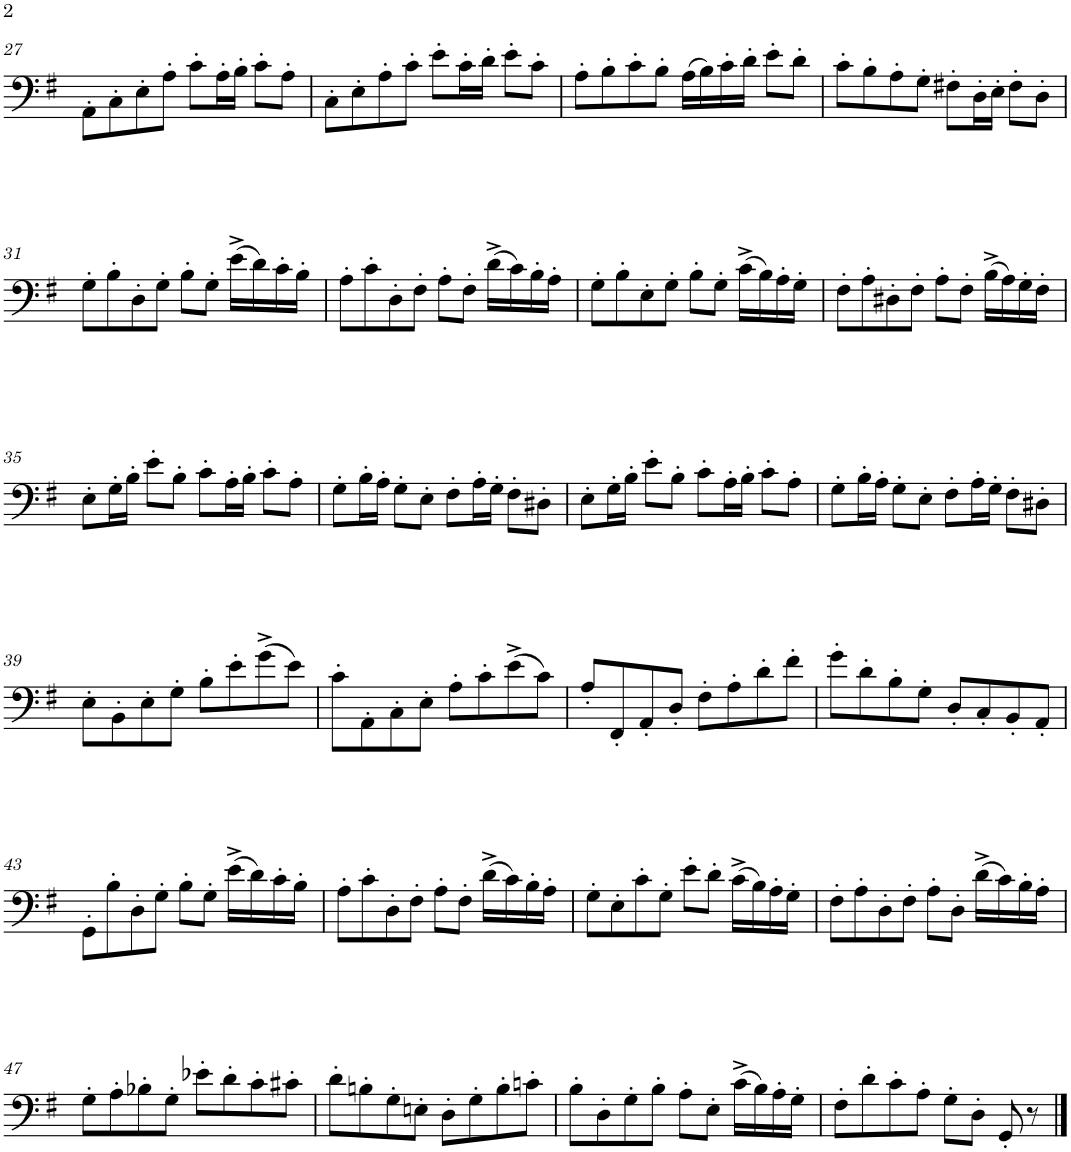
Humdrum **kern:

**kern
*part1
*staff1
*I"Trombone
*I'Tbn.
!!LO:PB:g=z
*clefF4
*k[f#]
*M4/4
*met(c)
=27
8AA'\L
8C'\
8E'\
8A'\J
8c'\L
16A'\L
16B'\JJ
8c'\L
8A'\J
=28
8C'\L
8E'\
8A'\
8c'\J
8e'\L
16c'\L
16d'\JJ
8e'\L
8c'\J
=29
8A'\L
8B'\
8c'\
8B'\J
(16A\LL
16B\)
16c'\
16d'\JJ
8e'\L
8d'\J
=30
8c'\L
8B'\
8A'\
8G'\J
8F#X'\L
16D'\L
16E'\JJ
8F#'\L
8D'\J
!!LO:LB:g=z
=31
8G'\L
8B'\
8D'\
8G'\J
8B'\L
8G'\J
(16e^\LL
16d\)
16c'\
16B'\JJ
=32
8A'\L
8c'\
8D'\
8F#'\J
8A'\L
8F#'\J
(16d^\LL
16c\)
16B'\
16A'\JJ
=33
8G'\L
8B'\
8E'\
8G'\J
8B'\L
8G'\J
(16c^\LL
16B\)
16A'\
16G'\JJ
=34
8F#'\L
8A'\
8D#X'\
8F#'\J
8A'\L
8F#'\J
(16B^\LL
16A\)
16G'\
16F#'\JJ
!!LO:LB:g=z
=35
8E'\L
16G'\L
16B'\JJ
8e'\L
8B'\J
8c'\L
16A'\L
16B'\JJ
8c'\L
8A'\J
=36
8G'\L
16B'\L
16A'\JJ
8G'\L
8E'\J
8F#'\L
16A'\L
16G'\JJ
8F#'\L
8D#X'\J
=37
8E'\L
16G'\L
16B'\JJ
8e'\L
8B'\J
8c'\L
16A'\L
16B'\JJ
8c'\L
8A'\J
=38
8G'\L
16B'\L
16A'\JJ
8G'\L
8E'\J
8F#'\L
16A'\L
16G'\JJ
8F#'\L
8D#X'\J
!!LO:LB:g=z
=39
8E'\L
8BB'\
8E'\
8G'\J
8B'\L
8e'\
(8g^\
8e\J)
=40
8c'\L
8AA'\
8C'\
8E'\J
8A'\L
8c'\
(8e^\
8c\J)
=41
8A'/L
8FF#'/
8AA'/
8D'/J
8F#'\L
8A'\
8d'\
8f#'\J
=42
8g'\L
8d'\
8B'\
8G'\J
8D'/L
8C'/
8BB'/
8AA'/J
!!LO:LB:g=z
=43
8GG'\L
8B'\
8D'\
8G'\J
8B'\L
8G'\J
(16e^\LL
16d\)
16c'\
16B'\JJ
=44
8A'\L
8c'\
8D'\
8F#'\J
8A'\L
8F#'\J
(16d^\LL
16c\)
16B'\
16A'\JJ
=45
8G'\L
8E'\
8c'\
8G'\J
8e'\L
8d'\J
(16c^\LL
16B\)
16A'\
16G'\JJ
=46
8F#'\L
8A'\
8D'\
8F#'\J
8A'\L
8D'\J
(16d^\LL
16c\)
16B'\
16A'\JJ
!!LO:LB:g=z
=47
8G'\L
8A'\
8B-X'\
8G'\J
8e-X'\L
8d'\
8c'\
8c#X'\J
=48
8d'\L
8Bn'\
8G'\
8En'\J
8D'\L
8G'\
8B'\
8cn'\J
=49
8B'\L
8D'\
8G'\
8B'\J
8A'\L
8E'\J
(16c^\LL
16B\)
16A'\
16G'\JJ
=50
8F#'\L
8d'\
8c'\
8A'\J
8G'\L
8D'\J
8GG'/
8r
==
*-
